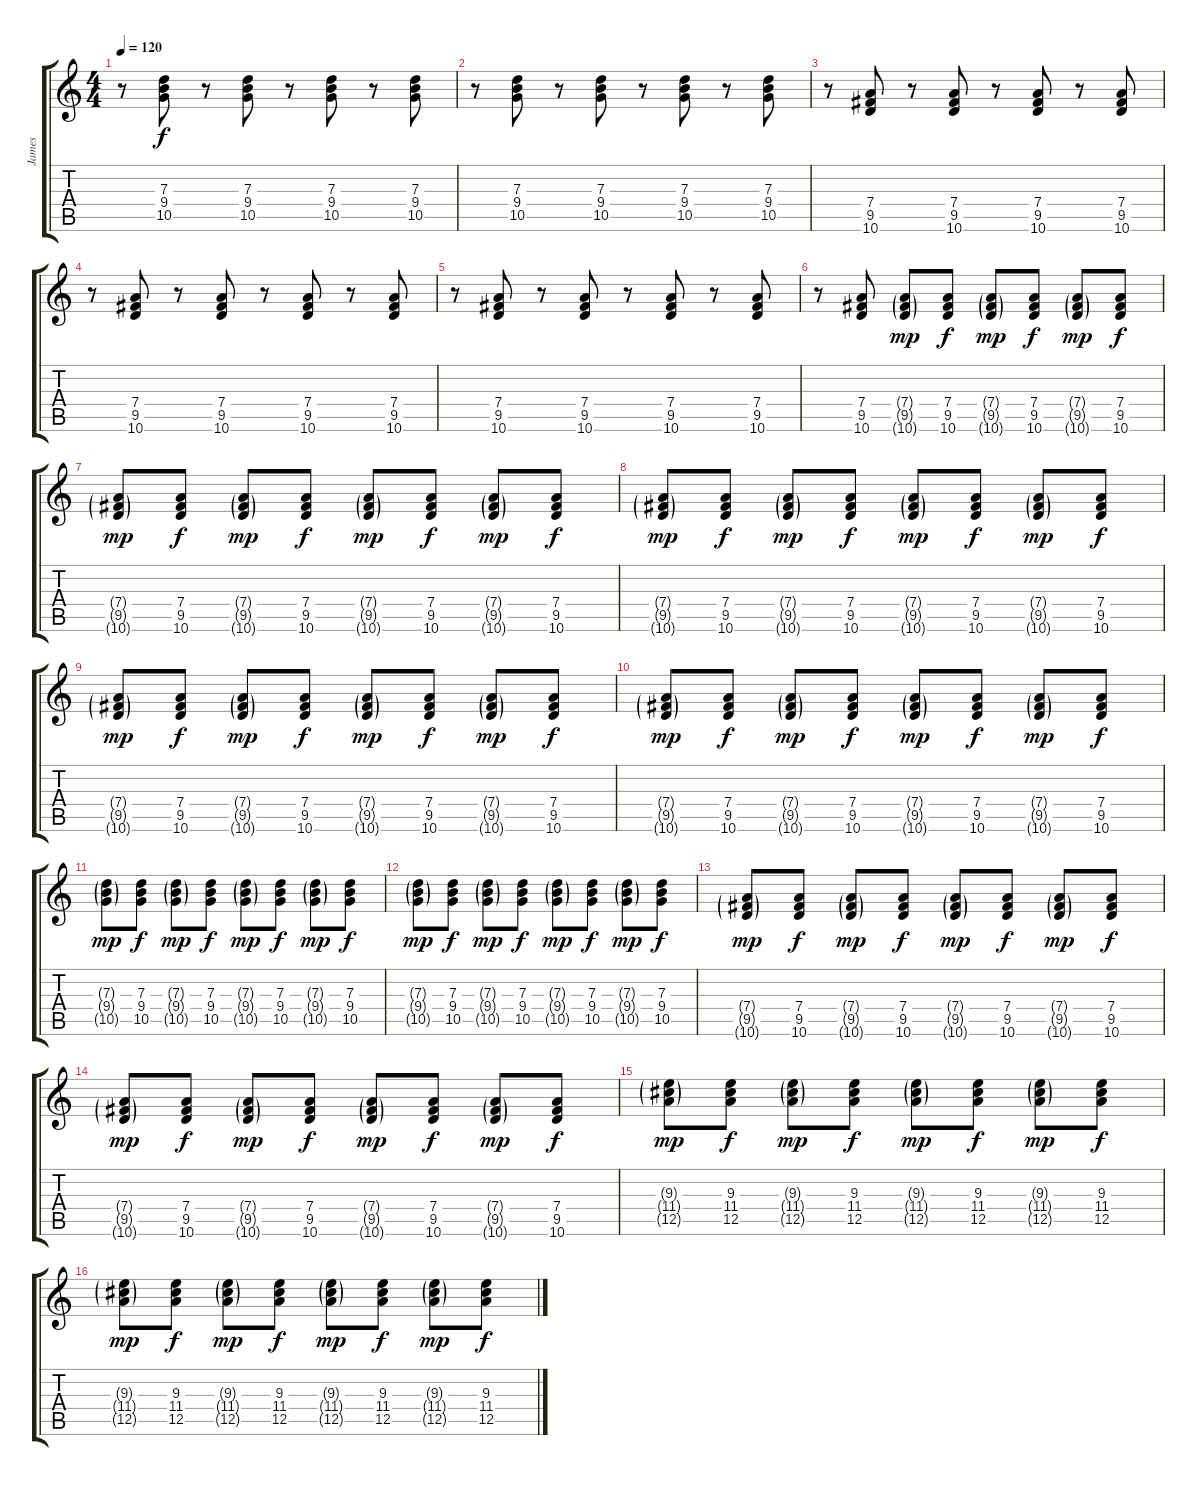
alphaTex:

\track ("James" "James") {instrument distortionguitar}
\staff {score tabs}
\tuning (E4 B3 G3 D3 A2 E2) {hide}
\ts (4 4)
\tempo 120
\clef g2
\ks c
r.8{dy f} (7.3 9.4 10.5).8 r.8 (7.3 9.4 10.5).8 r.8 (7.3 9.4 10.5).8 r.8 (7.3 9.4 10.5).8 |
r.8 (7.3 9.4 10.5).8 r.8 (7.3 9.4 10.5).8 r.8 (7.3 9.4 10.5).8 r.8 (7.3 9.4 10.5).8 |
r.8 (7.4 9.5 10.6).8 r.8 (7.4 9.5 10.6).8 r.8 (7.4 9.5 10.6).8 r.8 (7.4 9.5 10.6).8 |
r.8 (7.4 9.5 10.6).8 r.8 (7.4 9.5 10.6).8 r.8 (7.4 9.5 10.6).8 r.8 (7.4 9.5 10.6).8 |
r.8 (7.4 9.5 10.6).8 r.8 (7.4 9.5 10.6).8 r.8 (7.4 9.5 10.6).8 r.8 (7.4 9.5 10.6).8 |
r.8 (7.4 9.5 10.6).8 (7.4{g} 9.5{g} 10.6{g}).8{dy mp} (7.4 9.5 10.6).8{dy f} (7.4{g} 9.5{g} 10.6{g}).8{dy mp} (7.4 9.5 10.6).8{dy f} (7.4{g} 9.5{g} 10.6{g}).8{dy mp} (7.4 9.5 10.6).8{dy f} |
(7.4{g} 9.5{g} 10.6{g}).8{dy mp} (7.4 9.5 10.6).8{dy f} (7.4{g} 9.5{g} 10.6{g}).8{dy mp} (7.4 9.5 10.6).8{dy f} (7.4{g} 9.5{g} 10.6{g}).8{dy mp} (7.4 9.5 10.6).8{dy f} (7.4{g} 9.5{g} 10.6{g}).8{dy mp} (7.4 9.5 10.6).8{dy f} |
(7.4{g} 9.5{g} 10.6{g}).8{dy mp} (7.4 9.5 10.6).8{dy f} (7.4{g} 9.5{g} 10.6{g}).8{dy mp} (7.4 9.5 10.6).8{dy f} (7.4{g} 9.5{g} 10.6{g}).8{dy mp} (7.4 9.5 10.6).8{dy f} (7.4{g} 9.5{g} 10.6{g}).8{dy mp} (7.4 9.5 10.6).8{dy f} |
(7.4{g} 9.5{g} 10.6{g}).8{dy mp} (7.4 9.5 10.6).8{dy f} (7.4{g} 9.5{g} 10.6{g}).8{dy mp} (7.4 9.5 10.6).8{dy f} (7.4{g} 9.5{g} 10.6{g}).8{dy mp} (7.4 9.5 10.6).8{dy f} (7.4{g} 9.5{g} 10.6{g}).8{dy mp} (7.4 9.5 10.6).8{dy f} |
(7.4{g} 9.5{g} 10.6{g}).8{dy mp} (7.4 9.5 10.6).8{dy f} (7.4{g} 9.5{g} 10.6{g}).8{dy mp} (7.4 9.5 10.6).8{dy f} (7.4{g} 9.5{g} 10.6{g}).8{dy mp} (7.4 9.5 10.6).8{dy f} (7.4{g} 9.5{g} 10.6{g}).8{dy mp} (7.4 9.5 10.6).8{dy f} |
(7.3{g} 9.4{g} 10.5{g}).8{dy mp} (7.3 9.4 10.5).8{dy f} (7.3{g} 9.4{g} 10.5{g}).8{dy mp} (7.3 9.4 10.5).8{dy f} (7.3{g} 9.4{g} 10.5{g}).8{dy mp} (7.3 9.4 10.5).8{dy f} (7.3{g} 9.4{g} 10.5{g}).8{dy mp} (7.3 9.4 10.5).8{dy f} |
(7.3{g} 9.4{g} 10.5{g}).8{dy mp} (7.3 9.4 10.5).8{dy f} (7.3{g} 9.4{g} 10.5{g}).8{dy mp} (7.3 9.4 10.5).8{dy f} (7.3{g} 9.4{g} 10.5{g}).8{dy mp} (7.3 9.4 10.5).8{dy f} (7.3{g} 9.4{g} 10.5{g}).8{dy mp} (7.3 9.4 10.5).8{dy f} |
(7.4{g} 9.5{g} 10.6{g}).8{dy mp} (7.4 9.5 10.6).8{dy f} (7.4{g} 9.5{g} 10.6{g}).8{dy mp} (7.4 9.5 10.6).8{dy f} (7.4{g} 9.5{g} 10.6{g}).8{dy mp} (7.4 9.5 10.6).8{dy f} (7.4{g} 9.5{g} 10.6{g}).8{dy mp} (7.4 9.5 10.6).8{dy f} |
(7.4{g} 9.5{g} 10.6{g}).8{dy mp} (7.4 9.5 10.6).8{dy f} (7.4{g} 9.5{g} 10.6{g}).8{dy mp} (7.4 9.5 10.6).8{dy f} (7.4{g} 9.5{g} 10.6{g}).8{dy mp} (7.4 9.5 10.6).8{dy f} (7.4{g} 9.5{g} 10.6{g}).8{dy mp} (7.4 9.5 10.6).8{dy f} |
(9.3{g} 11.4{g} 12.5{g}).8{dy mp} (9.3 11.4 12.5).8{dy f} (9.3{g} 11.4{g} 12.5{g}).8{dy mp} (9.3 11.4 12.5).8{dy f} (9.3{g} 11.4{g} 12.5{g}).8{dy mp} (9.3 11.4 12.5).8{dy f} (9.3{g} 11.4{g} 12.5{g}).8{dy mp} (9.3 11.4 12.5).8{dy f} |
(9.3{g} 11.4{g} 12.5{g}).8{dy mp} (9.3 11.4 12.5).8{dy f} (9.3{g} 11.4{g} 12.5{g}).8{dy mp} (9.3 11.4 12.5).8{dy f} (9.3{g} 11.4{g} 12.5{g}).8{dy mp} (9.3 11.4 12.5).8{dy f} (9.3{g} 11.4{g} 12.5{g}).8{dy mp} (9.3 11.4 12.5).8{dy f}
